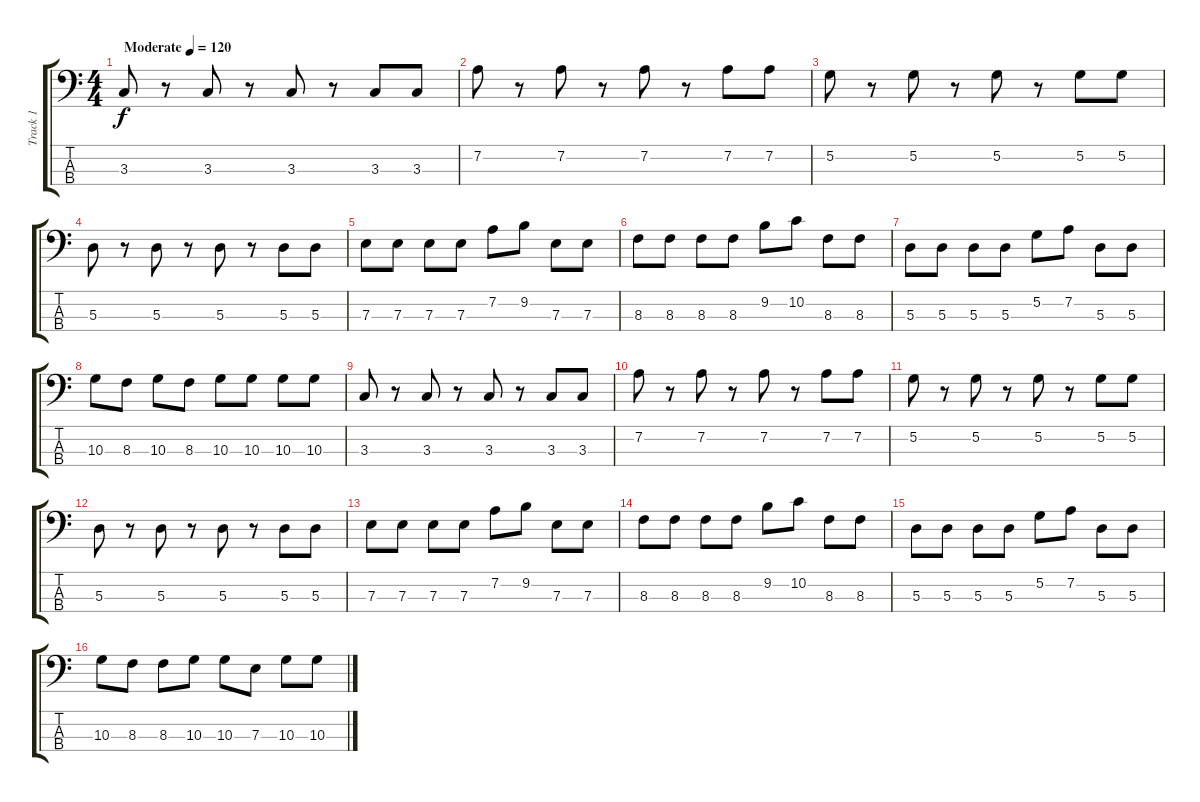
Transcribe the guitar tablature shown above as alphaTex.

\track ("Track 1" "Track 1") {instrument electricbasspick}
\staff {score tabs}
\tuning (G2 D2 A1 E1) {hide}
\ts (4 4)
\tempo (120 "Moderate")
\clef f4
\ks c
3.3.8{dy f instrument electricbasspick} r.8 3.3.8 r.8 3.3.8 r.8 3.3.8 3.3.8 |
7.2.8 r.8 7.2.8 r.8 7.2.8 r.8 7.2.8 7.2.8 |
5.2.8 r.8 5.2.8 r.8 5.2.8 r.8 5.2.8 5.2.8 |
5.3.8 r.8 5.3.8 r.8 5.3.8 r.8 5.3.8 5.3.8 |
7.3.8 7.3.8 7.3.8 7.3.8 7.2.8 9.2.8 7.3.8 7.3.8 |
8.3.8 8.3.8 8.3.8 8.3.8 9.2.8 10.2.8 8.3.8 8.3.8 |
5.3.8 5.3.8 5.3.8 5.3.8 5.2.8 7.2.8 5.3.8 5.3.8 |
10.3.8 8.3.8 10.3.8 8.3.8 10.3.8 10.3.8 10.3.8 10.3.8 |
3.3.8 r.8 3.3.8 r.8 3.3.8 r.8 3.3.8 3.3.8 |
7.2.8 r.8 7.2.8 r.8 7.2.8 r.8 7.2.8 7.2.8 |
5.2.8 r.8 5.2.8 r.8 5.2.8 r.8 5.2.8 5.2.8 |
5.3.8 r.8 5.3.8 r.8 5.3.8 r.8 5.3.8 5.3.8 |
7.3.8 7.3.8 7.3.8 7.3.8 7.2.8 9.2.8 7.3.8 7.3.8 |
8.3.8 8.3.8 8.3.8 8.3.8 9.2.8 10.2.8 8.3.8 8.3.8 |
5.3.8 5.3.8 5.3.8 5.3.8 5.2.8 7.2.8 5.3.8 5.3.8 |
10.3.8 8.3.8 8.3.8 10.3.8 10.3.8 7.3.8 10.3.8 10.3.8
